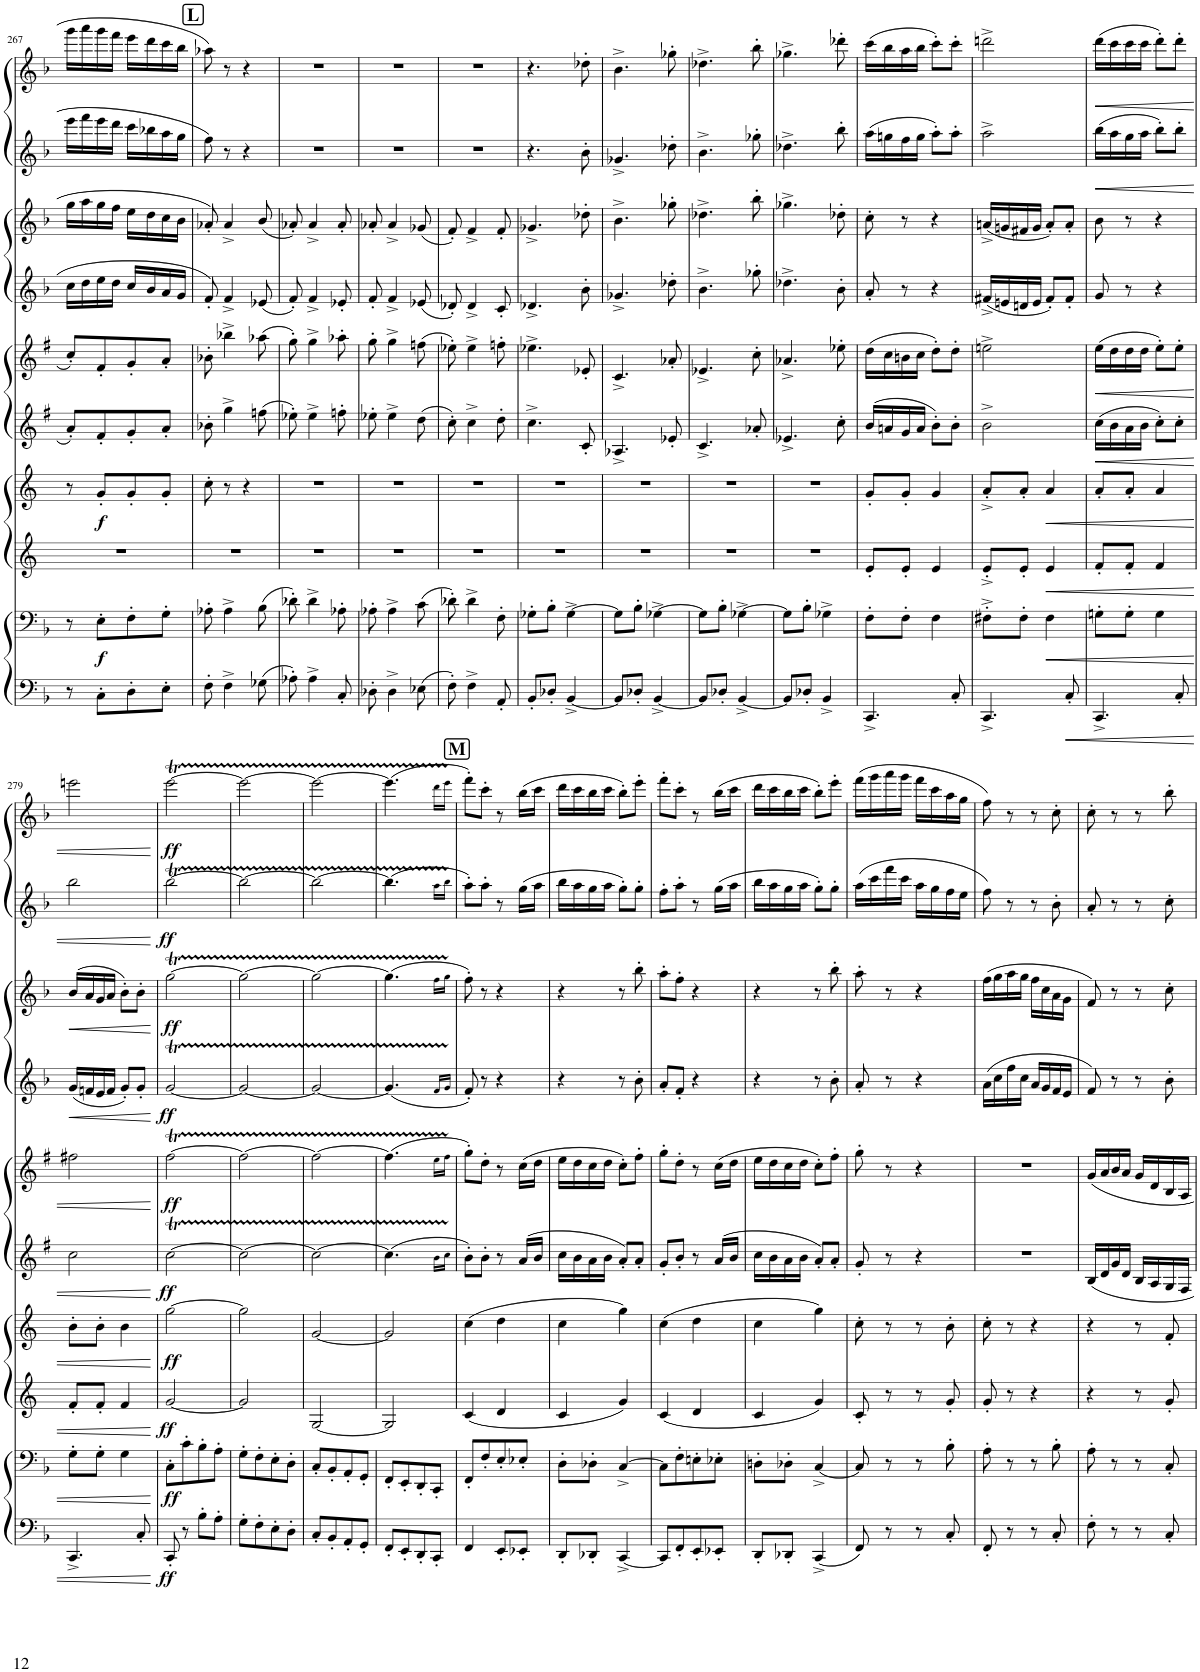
**kern	**dynam	**kern	**dynam	**kern	**dynam	**kern	**dynam	**kern	**dynam	**kern	**dynam	**kern	**dynam	**kern	**dynam	**kern	**dynam	**kern	**dynam
*part10	*part10	*part9	*part9	*part8	*part8	*part7	*part7	*part6	*part6	*part5	*part5	*part4	*part4	*part3	*part3	*part2	*part2	*part1	*part1
*staff10	*staff10	*staff9	*staff9	*staff8	*staff8	*staff7	*staff7	*staff6	*staff6	*staff5	*staff5	*staff4	*staff4	*staff3	*staff3	*staff2	*staff2	*staff1	*staff1
*I"Bassoon 2	*	*I"Bassoon 1	*	*I"Horn 2 in F	*	*I"Horn 1 in F	*	*I"Clarinet 2 in Bb	*	*I"Clarinet 1 in Bb	*	*I"Oboe 2	*	*I"Oboe 1	*	*I"Flute 2	*	*I"Flute 1	*
*I'Bsn	*	*I'Bsn	*	*I'Hn	*	*I'Hn	*	*I'Cl	*	*I'Cl	*	*I'Ob	*	*I'Ob	*	*I'Fl	*	*I'Fl	*
!!LO:PB:g=z
*clefF4	*	*clefF4	*	*clefG2	*	*clefG2	*	*clefG2	*	*clefG2	*	*clefG2	*	*clefG2	*	*clefG2	*	*clefG2	*
*	*	*	*	*Trd4c7	*	*Trd4c7	*	*Trd1c2	*	*Trd1c2	*	*	*	*	*	*	*	*	*
*k[b-]	*	*k[b-]	*	*k[]	*	*k[]	*	*k[f#]	*	*k[f#]	*	*k[b-]	*	*k[b-]	*	*k[b-]	*	*k[b-]	*
*M2/4	*	*M2/4	*	*M2/4	*	*M2/4	*	*M2/4	*	*M2/4	*	*M2/4	*	*M2/4	*	*M2/4	*	*M2/4	*
=267	=267	=267	=267	=267	=267	=267	=267	=267	=267	=267	=267	=267	=267	=267	=267	=267	=267	=267	=267
8r	.	8r	.	2r	.	8r	.	8a'/L	.	8cc'/L	.	16cc\LL	.	16gg\LL	.	16eee\LL	.	16ggg\LL	.
.	.	.	.	.	.	.	.	.	.	.	.	16dd\	.	16aa\	.	16fff\	.	16aaa\	.
!	!	!	!LO:DY:b	!	!	!	!LO:DY:b	!	!	!	!	!	!	!	!	!	!	!	!
8C'\L	.	8E'\L	f	.	.	8g'/L	f	8f#'/	.	8f#'/	.	16ee\	.	16gg\	.	16eee\	.	16ggg\	.
.	.	.	.	.	.	.	.	.	.	.	.	16dd\JJ	.	16ff\JJ	.	16ddd\JJ	.	16fff\JJ	.
8D'\	.	8F'\	.	.	.	8g'/	.	8g'/	.	8g'/	.	16cc/LL	.	16ee\LL	.	16ccc\LL	.	16eee\LL	.
.	.	.	.	.	.	.	.	.	.	.	.	16b-/	.	16dd\	.	16bb-X\	.	16ddd\	.
8E'\J	.	8G'\J	.	.	.	8g'/J	.	8a'/J	.	8a'/J	.	16a/	.	16cc\	.	16aa\	.	16ccc\	.
.	.	.	.	.	.	.	.	.	.	.	.	16g/JJ	.	16b-\JJ	.	16gg\JJ	.	16bb-\JJ	.
!!LO:REH:place=s1:a:B:cj:fs=14:t=L
=268	=268	=268	=268	=268	=268	=268	=268	=268	=268	=268	=268	=268	=268	=268	=268	=268	=268	=268	=268
8F'\	.	8A-X'\	.	2r	.	8cc'\	.	8b-X'\	.	8b-X'\	.	8f'/	.	8a-X'/	.	8ff\	.	8aa-X\	.
4F^\	.	4A-^\	.	.	.	8r	.	4gg^\	.	4bb-X^\	.	4f^/	.	4a-^/	.	8r	.	8r	.
.	.	.	.	.	.	4r	.	.	.	.	.	.	.	.	.	4r	.	4r	.
(8G-X\	.	(8B-\	.	.	.	.	.	(8ffn\	.	(8aa-X\	.	(8e-X/	.	(8b-/	.	.	.	.	.
=269	=269	=269	=269	=269	=269	=269	=269	=269	=269	=269	=269	=269	=269	=269	=269	=269	=269	=269	=269
8A-X'\)	.	8d-X'\)	.	2r	.	2r	.	8ee-X'\)	.	8gg'\)	.	8f'/)	.	8a-X'/)	.	2r	.	2r	.
4A-^\	.	4d-^\	.	.	.	.	.	4ee-^\	.	4gg^\	.	4f^/	.	4a-^/	.	.	.	.	.
8C'/	.	8A-X'\	.	.	.	.	.	8ffn'\	.	8aa-X'\	.	8e-X'/	.	8a-'/	.	.	.	.	.
=270	=270	=270	=270	=270	=270	=270	=270	=270	=270	=270	=270	=270	=270	=270	=270	=270	=270	=270	=270
8D-X'\	.	8A-X'\	.	2r	.	2r	.	8ee-X'\	.	8gg'\	.	8f'/	.	8a-X'/	.	2r	.	2r	.
4D-^\	.	4A-^\	.	.	.	.	.	4ee-^\	.	4gg^\	.	4f^/	.	4a-^/	.	.	.	.	.
(8E-X\	.	(8c\	.	.	.	.	.	(8dd\	.	(8ffn\	.	(8e-X/	.	(8g-X/	.	.	.	.	.
=271	=271	=271	=271	=271	=271	=271	=271	=271	=271	=271	=271	=271	=271	=271	=271	=271	=271	=271	=271
8F'\)	.	8d-X'\)	.	2r	.	2r	.	8cc'\)	.	8ee-X'\)	.	8d-X'/)	.	8f'/)	.	2r	.	2r	.
4F^\	.	4d-^\	.	.	.	.	.	4cc^\	.	4ee-^\	.	4d-^/	.	4f^/	.	.	.	.	.
8AA'/	.	8F'\	.	.	.	.	.	8dd'\	.	8ffn'\	.	8c'/	.	8f'/	.	.	.	.	.
=272	=272	=272	=272	=272	=272	=272	=272	=272	=272	=272	=272	=272	=272	=272	=272	=272	=272	=272	=272
8BB-'/L	.	8G-X'\L	.	2r	.	2r	.	4.cc^\	.	4.ee-X^\	.	4.d-X^/	.	4.g-X^/	.	4.r	.	4.r	.
8D-X'/J	.	8B-'\J	.	.	.	.	.	.	.	.	.	.	.	.	.	.	.	.	.
[4BB-^/	.	[4G-^\	.	.	.	.	.	.	.	.	.	.	.	.	.	.	.	.	.
.	.	.	.	.	.	.	.	8c'/	.	8e-X'/	.	8b-'\	.	8dd-X'\	.	8b-'\	.	8dd-X'\	.
=273	=273	=273	=273	=273	=273	=273	=273	=273	=273	=273	=273	=273	=273	=273	=273	=273	=273	=273	=273
8BB-/L]	.	8G-\L]	.	2r	.	2r	.	4.A-X^/	.	4.c^/	.	4.g-X^/	.	4.b-^\	.	4.g-X^/	.	4.b-^\	.
8D-X'/J	.	8B-'\J	.	.	.	.	.	.	.	.	.	.	.	.	.	.	.	.	.
[4BB-^/	.	[4G-X^\	.	.	.	.	.	.	.	.	.	.	.	.	.	.	.	.	.
.	.	.	.	.	.	.	.	8e-X'/	.	8a-X'/	.	8dd-X'\	.	8gg-X'\	.	8dd-X'\	.	8gg-X'\	.
=274	=274	=274	=274	=274	=274	=274	=274	=274	=274	=274	=274	=274	=274	=274	=274	=274	=274	=274	=274
8BB-/L]	.	8G-\L]	.	2r	.	2r	.	4.c^/	.	4.e-X^/	.	4.b-^\	.	4.dd-X^\	.	4.b-^\	.	4.dd-X^\	.
8D-X'/J	.	8B-'\J	.	.	.	.	.	.	.	.	.	.	.	.	.	.	.	.	.
[4BB-^/	.	[4G-X^\	.	.	.	.	.	.	.	.	.	.	.	.	.	.	.	.	.
.	.	.	.	.	.	.	.	8a-X'/	.	8cc'\	.	8gg-X'\	.	8bb-'\	.	8gg-X'\	.	8bb-'\	.
=275	=275	=275	=275	=275	=275	=275	=275	=275	=275	=275	=275	=275	=275	=275	=275	=275	=275	=275	=275
8BB-/L]	.	8G-\L]	.	2r	.	2r	.	4.e-X^/	.	4.a-X^/	.	4.dd-X^\	.	4.gg-X^\	.	4.dd-X^\	.	4.gg-X^\	.
8D-X'/J	.	8B-'\J	.	.	.	.	.	.	.	.	.	.	.	.	.	.	.	.	.
4BB-^/	.	4G-X^\	.	.	.	.	.	.	.	.	.	.	.	.	.	.	.	.	.
.	.	.	.	.	.	.	.	8cc'\	.	8ee-X'\	.	8b-'\	.	8dd-X'\	.	8bb-'\	.	8ddd-X'\	.
=276	=276	=276	=276	=276	=276	=276	=276	=276	=276	=276	=276	=276	=276	=276	=276	=276	=276	=276	=276
4.CC^/	.	8F'\L	.	8e'/L	.	8g'/L	.	(16b/LL	.	(16dd\LL	.	8a'/	.	8cc'\	.	(16aa\LL	.	(16ccc\LL	.
.	.	.	.	.	.	.	.	16an/	.	16cc\	.	.	.	.	.	16ggn\	.	16bb-\	.
.	.	8F'\J	.	8e'/J	.	8g'/J	.	16g/	.	16bn\	.	8r	.	8r	.	16ff\	.	16aa\	.
.	.	.	.	.	.	.	.	16a/JJ	.	16cc\JJ	.	.	.	.	.	16gg\JJ	.	16bb-\JJ	.
.	.	4F\	.	4e/	.	4g/	.	8b'\L)	.	8dd'\L)	.	4r	.	4r	.	8aa'\L)	.	8ccc'\L)	.
8C'/	.	.	.	.	.	.	.	8b'\J	.	8dd'\J	.	.	.	.	.	8aa'\J	.	8ccc'\J	.
=277	=277	=277	=277	=277	=277	=277	=277	=277	=277	=277	=277	=277	=277	=277	=277	=277	=277	=277	=277
4.CC^/	.	8F#X'^\L	.	8e'^/L	.	8a'^/L	.	2b^\	.	2een^\	.	(16f#X^/LL	.	(16an^/LL	.	2aa^\	.	2dddn^\	.
.	.	.	.	.	.	.	.	.	.	.	.	16en/	.	16gn/	.	.	.	.	.
.	.	8F#'\J	.	8e'/J	.	8a'/J	.	.	.	.	.	16dn/	.	16f#X/	.	.	.	.	.
.	.	.	.	.	.	.	.	.	.	.	.	16e/JJ	.	16g/JJ	.	.	.	.	.
!	!	!	!LO:HP:b	!	!LO:HP:b	!	!LO:HP:b	!	!	!	!	!	!	!	!	!	!	!	!
.	.	4F#\	<	4e/	<	4a/	<	.	.	.	.	8f#'/L)	.	8a'/L)	.	.	.	.	.
!	!LO:HP:b	!	!	!	!	!	!	!	!	!	!	!	!	!	!	!	!	!	!
8C'/	<	.	.	.	.	.	.	.	.	.	.	8f#'/J	.	8a'/J	.	.	.	.	.
=278	=278	=278	=278	=278	=278	=278	=278	=278	=278	=278	=278	=278	=278	=278	=278	=278	=278	=278	=278
!	!	!	!	!	!	!	!	!	!LO:HP:b	!	!LO:HP:b	!	!	!	!	!	!LO:HP:b	!	!LO:HP:b
4.CC^/	.	8Gn'\L	.	8f'/L	.	8a'/L	.	(16cc\LL	<	(16ee\LL	<	8g/	.	8b-\	.	(16bb-\LL	<	(16ddd\LL	<
.	.	.	.	.	.	.	.	16b\	.	16dd\	.	.	.	.	.	16aa\	.	16ccc\	.
.	.	8G'\J	.	8f'/J	.	8a'/J	.	16a\	.	16dd\	.	8r	.	8r	.	16gg\	.	16ccc\	.
.	.	.	.	.	.	.	.	16b\JJ	.	16dd\JJ	.	.	.	.	.	16aa\JJ	.	16ccc\JJ	.
.	.	4G\	.	4f/	.	4a/	.	8cc'\L)	.	8ee'\L)	.	4r	.	4r	.	8bb-'\L)	.	8ddd'\L)	.
8C'/	.	.	.	.	.	.	.	8cc'\J	.	8ee'\J	.	.	.	.	.	8bb-'\J	.	8ddd'\J	.
!!LO:LB:g=z
=279	=279	=279	=279	=279	=279	=279	=279	=279	=279	=279	=279	=279	=279	=279	=279	=279	=279	=279	=279
!	!	!	!	!	!	!	!	!	!	!	!	!	!LO:HP:b	!	!LO:HP:b	!	!	!	!
4.CC^/	.	8G'\L	.	8f'/L	.	8b'\L	.	2cc\	.	2ff#X\	.	(16g/LL	<	(16b-/LL	<	2bb-\	.	2eeen\	.
.	.	.	.	.	.	.	.	.	.	.	.	16fn/	.	16a/	.	.	.	.	.
.	.	8G'\J	.	8f'/J	.	8b'\J	.	.	.	.	.	16e/	.	16g/	.	.	.	.	.
.	.	.	.	.	.	.	.	.	.	.	.	16f/JJ	.	16a/JJ	.	.	.	.	.
.	.	4G\	.	4f/	.	4b\	.	.	.	.	.	8g'/L)	.	8b-'\L)	.	.	.	.	.
8C'/	.	.	.	.	.	.	.	.	.	.	.	8g'/J	.	8b-'\J	.	.	.	.	.
.	[	.	[	.	[	.	[	.	[	.	[	.	[	.	[	.	[	.	[
=280	=280	=280	=280	=280	=280	=280	=280	=280	=280	=280	=280	=280	=280	=280	=280	=280	=280	=280	=280
!	!LO:DY:b	!	!LO:DY:b	!	!LO:DY:b	!	!LO:DY:b	!	!LO:DY:b	!	!LO:DY:b	!	!LO:DY:b	!	!LO:DY:b	!	!LO:DY:b	!	!LO:DY:b
8CC'/	ff	8C'\L	ff	[2g/	ff	[2gg\	ff	[2ccT\	ff	[2ff#t\	ff	[2gT/	ff	[2ggT\	ff	[2bb-T\	ff	[2eeet\	ff
8r	.	8c'\	.	.	.	.	.	.	.	.	.	.	.	.	.	.	.	.	.
8B-'\L	.	8B-'\	.	.	.	.	.	.	.	.	.	.	.	.	.	.	.	.	.
8A'\J	.	8A'\J	.	.	.	.	.	.	.	.	.	.	.	.	.	.	.	.	.
=281	=281	=281	=281	=281	=281	=281	=281	=281	=281	=281	=281	=281	=281	=281	=281	=281	=281	=281	=281
8G'\L	.	8G'\L	.	2g/]	.	2gg\]	.	2cc\_	.	2ff#\_	.	2g/_	.	2gg\_	.	2bb-\_	.	2eee\_	.
8F'\	.	8F'\	.	.	.	.	.	.	.	.	.	.	.	.	.	.	.	.	.
8E'\	.	8E'\	.	.	.	.	.	.	.	.	.	.	.	.	.	.	.	.	.
8D'\J	.	8D'\J	.	.	.	.	.	.	.	.	.	.	.	.	.	.	.	.	.
=282	=282	=282	=282	=282	=282	=282	=282	=282	=282	=282	=282	=282	=282	=282	=282	=282	=282	=282	=282
8C'/L	.	8C'/L	.	[2G/	.	[2g/	.	2cc\_	.	2ff#\_	.	2g/_	.	2gg\_	.	2bb-\_	.	2eee\_	.
8BB-'/	.	8BB-'/	.	.	.	.	.	.	.	.	.	.	.	.	.	.	.	.	.
8AA'/	.	8AA'/	.	.	.	.	.	.	.	.	.	.	.	.	.	.	.	.	.
8GG'/J	.	8GG'/J	.	.	.	.	.	.	.	.	.	.	.	.	.	.	.	.	.
=283	=283	=283	=283	=283	=283	=283	=283	=283	=283	=283	=283	=283	=283	=283	=283	=283	=283	=283	=283
8FF'/L	.	8FF'/L	.	2G/]	.	2g/]	.	(4.cc\]	.	(4.ff#\]	.	(4.g/]	.	(4.gg\]	.	(4.bb-\]	.	(4.eee\]	.
8EE'/	.	8EE'/	.	.	.	.	.	.	.	.	.	.	.	.	.	.	.	.	.
8DD'/	.	8DD'/	.	.	.	.	.	.	.	.	.	.	.	.	.	.	.	.	.
8CC'/J	.	8CC'/J	.	.	.	.	.	16b!\LL	.	16ee!\LL	.	16f!/LL	.	16ff!\LL	.	16aa!\LL	.	16ddd!\LL	.
.	.	.	.	.	.	.	.	16ccTTT!\JJ	.	16ff#TTT!\JJ	.	16gTTT!/JJ	.	16ggTTT!\JJ	.	16bb-TTT!\JJ	.	16eeeTTT!\JJ	.
!!LO:REH:place=s1:a:B:cj:fs=14:t=M
=284	=284	=284	=284	=284	=284	=284	=284	=284	=284	=284	=284	=284	=284	=284	=284	=284	=284	=284	=284
4FF/	.	8FF'/L	.	(<4c/	.	(4cc\	.	8b'\L)	.	8gg'\L)	.	8f'/)	.	8ff'\)	.	8aa'\L)	.	8fff'\L)	.
.	.	8F'/	.	.	.	.	.	8b'\J	.	8dd'\J	.	8r	.	8r	.	8aa'\J	.	8ccc'\J	.
8EE'/L	.	8E'/	.	4d/	.	4dd\	.	8r	.	8r	.	4r	.	4r	.	8r	.	8r	.
8EE-X'/J	.	8E-X'/J	.	.	.	.	.	(>16a/LL	.	(16cc\LL	.	.	.	.	.	(16gg\LL	.	(16bb-\LL	.
.	.	.	.	.	.	.	.	16b/JJ	.	16dd\JJ	.	.	.	.	.	16aa\JJ	.	16ccc\JJ	.
=285	=285	=285	=285	=285	=285	=285	=285	=285	=285	=285	=285	=285	=285	=285	=285	=285	=285	=285	=285
8DD'/L	.	8D'\L	.	4c/	.	4cc\	.	16cc\LL	.	16ee\LL	.	4r	.	4r	.	16bb-\LL	.	16ddd\LL	.
.	.	.	.	.	.	.	.	16b\	.	16dd\	.	.	.	.	.	16aa\	.	16ccc\	.
8DD-X'/J	.	8D-X'\J	.	.	.	.	.	16a\	.	16cc\	.	.	.	.	.	16gg\	.	16bb-\	.
.	.	.	.	.	.	.	.	16b\JJ	.	16dd\JJ	.	.	.	.	.	16aa\JJ	.	16ccc\JJ	.
[4CC^/	.	[4C^/	.	4g/)	.	4gg\)	.	8a'/L)	.	8cc'\L)	.	8r	.	8r	.	8gg'\L)	.	8bb-'\L)	.
.	.	.	.	.	.	.	.	8a'/J	.	8ff#'\J	.	8b-'\	.	8bb-'\	.	8gg'\J	.	8eee'\J	.
=286	=286	=286	=286	=286	=286	=286	=286	=286	=286	=286	=286	=286	=286	=286	=286	=286	=286	=286	=286
8CC/L]	.	8C\L]	.	(<4c/	.	(4cc\	.	8g'/L	.	8gg'\L	.	8a'/L	.	8aa'\L	.	8ff'\L	.	8fff'\L	.
8FF'/	.	8F'\	.	.	.	.	.	8b'/J	.	8dd'\J	.	8f'/J	.	8ff'\J	.	8aa'\J	.	8ccc'\J	.
8EE'/	.	8En'\	.	4d/	.	4dd\	.	8r	.	8r	.	4r	.	4r	.	8r	.	8r	.
8EE-X'/J	.	8E-X'\J	.	.	.	.	.	(>16a/LL	.	(16cc\LL	.	.	.	.	.	(16gg\LL	.	(16bb-\LL	.
.	.	.	.	.	.	.	.	16b/JJ	.	16dd\JJ	.	.	.	.	.	16aa\JJ	.	16ccc\JJ	.
=287	=287	=287	=287	=287	=287	=287	=287	=287	=287	=287	=287	=287	=287	=287	=287	=287	=287	=287	=287
8DD'/L	.	8Dn'\L	.	4c/	.	4cc\	.	16cc\LL	.	16ee\LL	.	4r	.	4r	.	16bb-\LL	.	16ddd\LL	.
.	.	.	.	.	.	.	.	16b\	.	16dd\	.	.	.	.	.	16aa\	.	16ccc\	.
8DD-X'/J	.	8D-X'\J	.	.	.	.	.	16a\	.	16cc\	.	.	.	.	.	16gg\	.	16bb-\	.
.	.	.	.	.	.	.	.	16b\JJ	.	16dd\JJ	.	.	.	.	.	16aa\JJ	.	16ccc\JJ	.
(4CC^/	.	[4C^/	.	4g/)	.	4gg\)	.	8a'/L)	.	8cc'\L)	.	8r	.	8r	.	8gg'\L)	.	8bb-'\L)	.
.	.	.	.	.	.	.	.	8a'/J	.	8ff#'\J	.	8b-'\	.	8bb-'\	.	8gg'\J	.	8eee'\J	.
=288	=288	=288	=288	=288	=288	=288	=288	=288	=288	=288	=288	=288	=288	=288	=288	=288	=288	=288	=288
8FF/)	.	8C/]	.	8c'/	.	8cc'\	.	8g'/	.	8gg'\	.	8a'/	.	8aa'\	.	(16aa\LL	.	(16fff\LL	.
.	.	.	.	.	.	.	.	.	.	.	.	.	.	.	.	16ccc\	.	16ggg\	.
8r	.	8r	.	8r	.	8r	.	8r	.	8r	.	8r	.	8r	.	16fff\	.	16aaa\	.
.	.	.	.	.	.	.	.	.	.	.	.	.	.	.	.	16ccc\JJ	.	16ggg\JJ	.
8r	.	8r	.	8r	.	8r	.	4r	.	4r	.	4r	.	4r	.	16aa\LL	.	16fff\LL	.
.	.	.	.	.	.	.	.	.	.	.	.	.	.	.	.	16gg\	.	16ccc\	.
8C'/	.	8B-'\	.	8g'/	.	8b'\	.	.	.	.	.	.	.	.	.	16ff\	.	16aa\	.
.	.	.	.	.	.	.	.	.	.	.	.	.	.	.	.	16ee\JJ	.	16gg\JJ	.
=289	=289	=289	=289	=289	=289	=289	=289	=289	=289	=289	=289	=289	=289	=289	=289	=289	=289	=289	=289
8FF'/	.	8A'\	.	8g'/	.	8cc'\	.	2r	.	2r	.	(16a\LL	.	(16ff\LL	.	8ff\)	.	8ff\)	.
.	.	.	.	.	.	.	.	.	.	.	.	16cc\	.	16gg\	.	.	.	.	.
8r	.	8r	.	8r	.	8r	.	.	.	.	.	16ff\	.	16aa\	.	8r	.	8r	.
.	.	.	.	.	.	.	.	.	.	.	.	16cc\JJ	.	16gg\JJ	.	.	.	.	.
8r	.	8r	.	4r	.	4r	.	.	.	.	.	16a/LL	.	16ff\LL	.	8r	.	8r	.
.	.	.	.	.	.	.	.	.	.	.	.	16g/	.	16cc\	.	.	.	.	.
8C'/	.	8B-'\	.	.	.	.	.	.	.	.	.	16f/	.	16a\	.	8b-'\	.	8cc'\	.
.	.	.	.	.	.	.	.	.	.	.	.	16e/JJ	.	16g\JJ	.	.	.	.	.
=290	=290	=290	=290	=290	=290	=290	=290	=290	=290	=290	=290	=290	=290	=290	=290	=290	=290	=290	=290
8F'\	.	8A'\	.	4r	.	4r	.	16B/LL	.	16g/LL	.	8f/)	.	8f/)	.	8a'/	.	8cc'\	.
.	.	.	.	.	.	.	.	16d/	.	16a/	.	.	.	.	.	.	.	.	.
8r	.	8r	.	.	.	.	.	16g/	.	16b/	.	8r	.	8r	.	8r	.	8r	.
.	.	.	.	.	.	.	.	16d/JJ	.	16a/JJ	.	.	.	.	.	.	.	.	.
8r	.	8r	.	8r	.	8r	.	16B/LL	.	16g/LL	.	8r	.	8r	.	8r	.	8r	.
.	.	.	.	.	.	.	.	16A/	.	16d/	.	.	.	.	.	.	.	.	.
8C'/	.	8C'/	.	8g'/	.	8f'/	.	16G/	.	16B/	.	8b-'\	.	8cc'\	.	8cc'\	.	8bb-'\	.
.	.	.	.	.	.	.	.	16F#/JJ	.	16A/JJ	.	.	.	.	.	.	.	.	.
=	=	=	=	=	=	=	=	=	=	=	=	=	=	=	=	=	=	=	=
*-	*-	*-	*-	*-	*-	*-	*-	*-	*-	*-	*-	*-	*-	*-	*-	*-	*-	*-	*-
